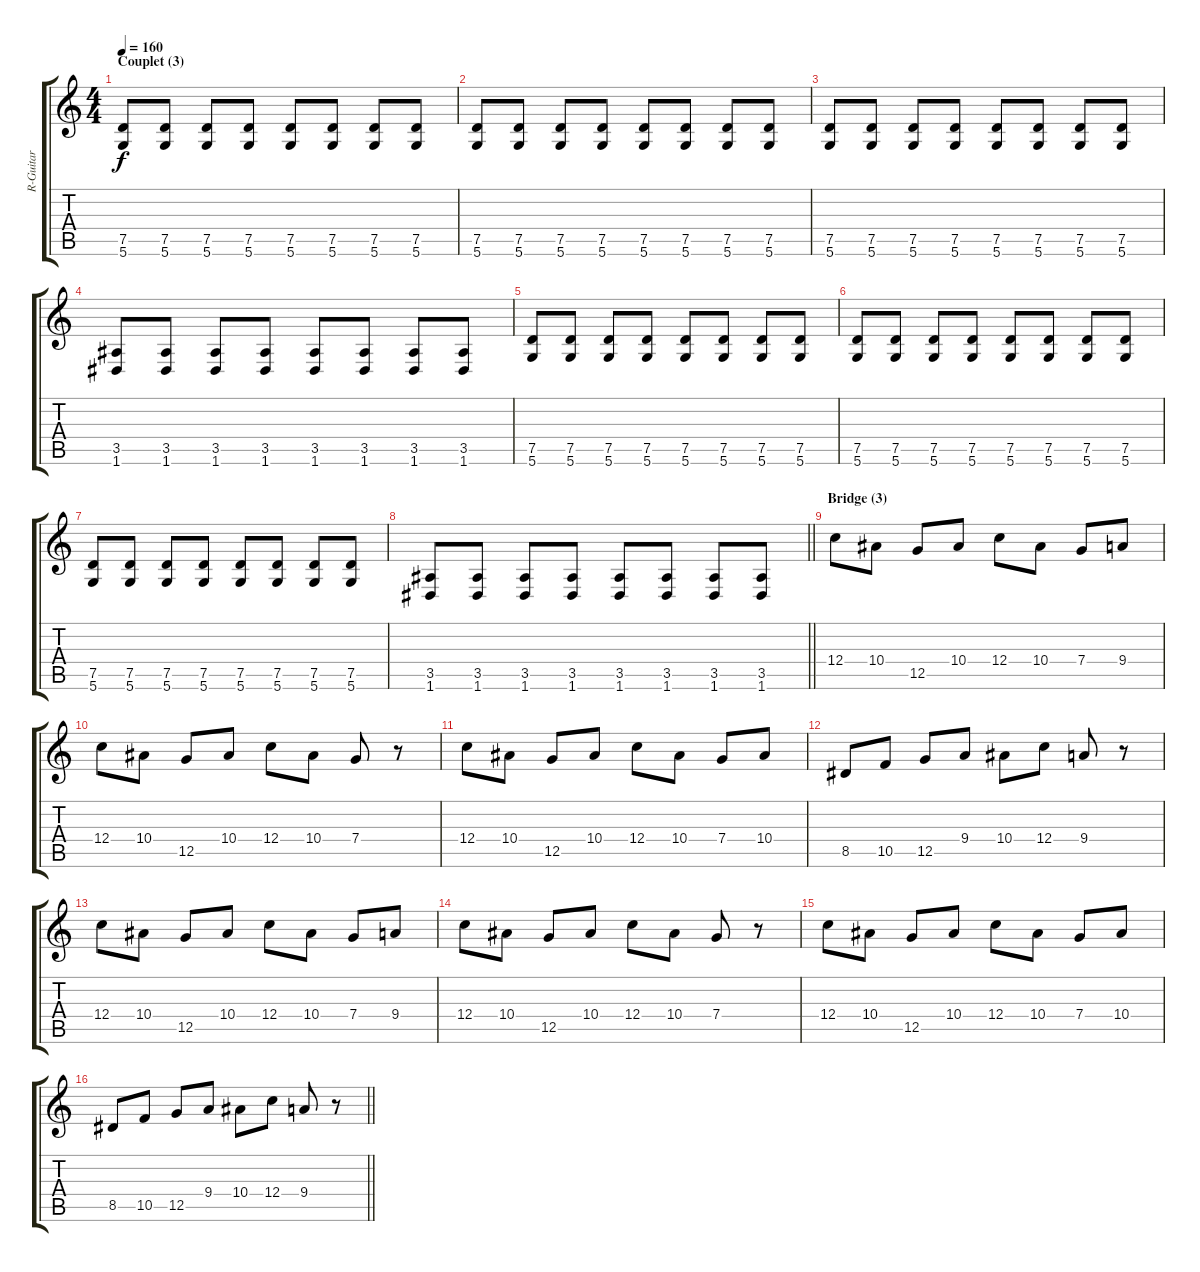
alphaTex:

\track ("R-Guitar" "R-Guitar") {instrument distortionguitar}
\staff {score tabs}
\tuning (D4 A3 F3 C3 G2 D2) {hide}
\ts (4 4)
\section ("" "Couplet (3)")
\tempo 160
\clef g2
\ks c
(7.5 5.6).8{dy f} (7.5 5.6).8 (7.5 5.6).8 (7.5 5.6).8 (7.5 5.6).8 (7.5 5.6).8 (7.5 5.6).8 (7.5 5.6).8 |
(7.5 5.6).8 (7.5 5.6).8 (7.5 5.6).8 (7.5 5.6).8 (7.5 5.6).8 (7.5 5.6).8 (7.5 5.6).8 (7.5 5.6).8 |
(7.5 5.6).8 (7.5 5.6).8 (7.5 5.6).8 (7.5 5.6).8 (7.5 5.6).8 (7.5 5.6).8 (7.5 5.6).8 (7.5 5.6).8 |
(3.5 1.6).8 (3.5 1.6).8 (3.5 1.6).8 (3.5 1.6).8 (3.5 1.6).8 (3.5 1.6).8 (3.5 1.6).8 (3.5 1.6).8 |
(7.5 5.6).8 (7.5 5.6).8 (7.5 5.6).8 (7.5 5.6).8 (7.5 5.6).8 (7.5 5.6).8 (7.5 5.6).8 (7.5 5.6).8 |
(7.5 5.6).8 (7.5 5.6).8 (7.5 5.6).8 (7.5 5.6).8 (7.5 5.6).8 (7.5 5.6).8 (7.5 5.6).8 (7.5 5.6).8 |
(7.5 5.6).8 (7.5 5.6).8 (7.5 5.6).8 (7.5 5.6).8 (7.5 5.6).8 (7.5 5.6).8 (7.5 5.6).8 (7.5 5.6).8 |
\barLineRight lightlight
(3.5 1.6).8 (3.5 1.6).8 (3.5 1.6).8 (3.5 1.6).8 (3.5 1.6).8 (3.5 1.6).8 (3.5 1.6).8 (3.5 1.6).8 |
\section ("" "Bridge (3)")
12.4.8 10.4.8 12.5.8 10.4.8 12.4.8 10.4.8 7.4.8 9.4.8 |
12.4.8 10.4.8 12.5.8 10.4.8 12.4.8 10.4.8 7.4.8 r.8 |
12.4.8 10.4.8 12.5.8 10.4.8 12.4.8 10.4.8 7.4.8 10.4.8 |
8.5.8 10.5.8 12.5.8 9.4.8 10.4.8 12.4.8 9.4.8 r.8 |
12.4.8 10.4.8 12.5.8 10.4.8 12.4.8 10.4.8 7.4.8 9.4.8 |
12.4.8 10.4.8 12.5.8 10.4.8 12.4.8 10.4.8 7.4.8 r.8 |
12.4.8 10.4.8 12.5.8 10.4.8 12.4.8 10.4.8 7.4.8 10.4.8 |
\barLineRight lightlight
8.5.8 10.5.8 12.5.8 9.4.8 10.4.8 12.4.8 9.4.8 r.8
